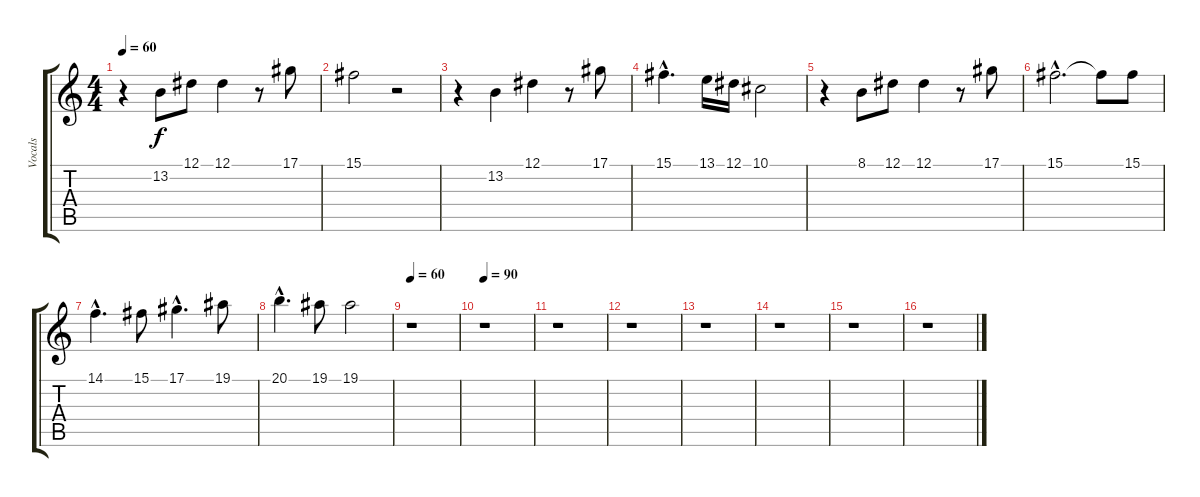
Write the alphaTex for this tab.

\track ("Vocals" "Vocals") {instrument choiraahs}
\staff {score tabs}
\tuning (Eb4 Bb3 Gb3 Db3 Ab2 Eb2) {hide}
\ts (4 4)
\tempo 60
\clef g2
\ks c
r.4{dy f} 13.2.8 12.1.8 12.1.4 r.8 17.1.8 |
15.1.2 r.2 |
r.4 13.2.4 12.1.4 r.8 17.1.8 |
15.1{hac}.4{d} 13.1.16 12.1.16 10.1.2 |
r.4 8.1.8 12.1.8 12.1.4 r.8 17.1.8 |
15.1{hac}.2{d} 15.1{t}.8 15.1.8 |
14.1{hac}.4{d} 15.1.8 17.1{hac}.4{d} 19.1.8 |
20.1{hac}.4{d} 19.1.8 19.1.2 |
\tempo 60
r.1 |
\tempo 60
\tempo 90
r.1 |
r.1 |
r.1 |
r.1 |
r.1 |
r.1 |
r.1
